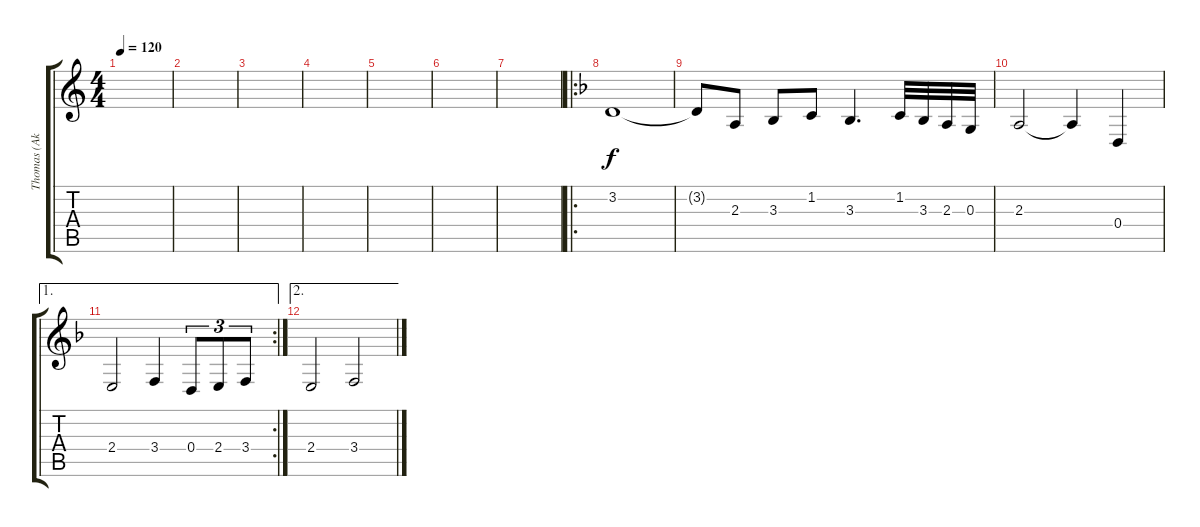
\track ("Thomas (Akkordeon)" "Thomas (Ak") {instrument accordion}
\staff {score tabs}
\tuning (E4 B3 G3 D3 A2 E2) {hide}
\ts (4 4)
\tempo 120
\clef g2
\ks c
|
|
|
|
|
|
|
\ro
\ks f
3.2.1 |
3.2{t}.8 2.3.8 3.3.8 1.2.8 3.3.4{d} 1.2.32 3.3.32 2.3.32 0.3.32 |
2.3.2 2.3{t}.4 0.4.4 |
\ae 1
\rc 2
2.4.2 3.4.4 0.4.8{tu (3 2)} 2.4.8{tu (3 2)} 3.4.8{tu (3 2)} |
\ae 2
2.4.2 3.4.2
